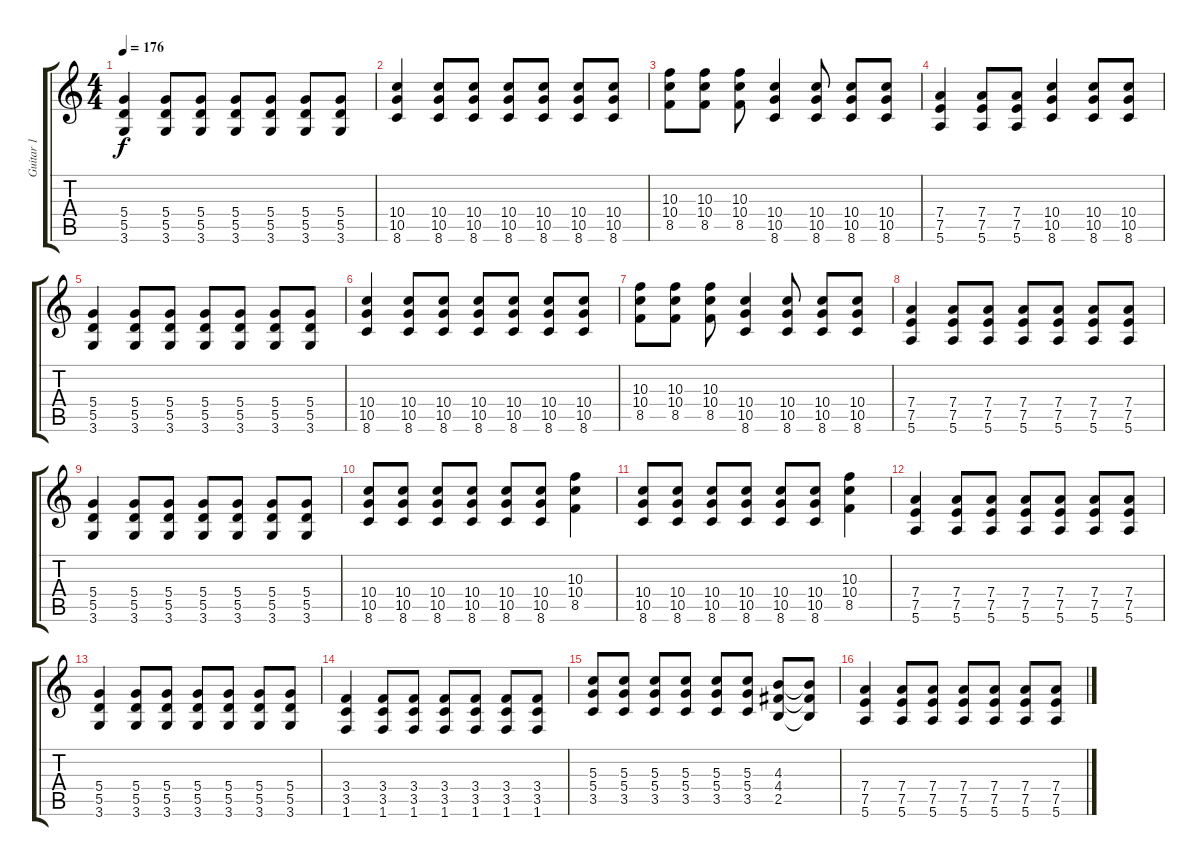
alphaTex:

\track ("Guitar 1" "Guitar 1") {instrument distortionguitar}
\staff {score tabs}
\tuning (E4 B3 G3 D3 A2 E2) {hide}
\ts (4 4)
\tempo 176
\clef g2
\ks c
(5.4 5.5 3.6).4{dy f} (5.4 5.5 3.6).8 (5.4 5.5 3.6).8 (5.4 5.5 3.6).8 (5.4 5.5 3.6).8 (5.4 5.5 3.6).8 (5.4 5.5 3.6).8 |
(10.4 10.5 8.6).4 (10.4 10.5 8.6).8 (10.4 10.5 8.6).8 (10.4 10.5 8.6).8 (10.4 10.5 8.6).8 (10.4 10.5 8.6).8 (10.4 10.5 8.6).8 |
(10.3 10.4 8.5).8 (10.3 10.4 8.5).8 (10.3 10.4 8.5).8 (10.4 10.5 8.6).4 (10.4 10.5 8.6).8 (10.4 10.5 8.6).8 (10.4 10.5 8.6).8 |
(7.4 7.5 5.6).4 (7.4 7.5 5.6).8 (7.4 7.5 5.6).8 (10.4 10.5 8.6).4 (10.4 10.5 8.6).8 (10.4 10.5 8.6).8 |
(5.4 5.5 3.6).4 (5.4 5.5 3.6).8 (5.4 5.5 3.6).8 (5.4 5.5 3.6).8 (5.4 5.5 3.6).8 (5.4 5.5 3.6).8 (5.4 5.5 3.6).8 |
(10.4 10.5 8.6).4 (10.4 10.5 8.6).8 (10.4 10.5 8.6).8 (10.4 10.5 8.6).8 (10.4 10.5 8.6).8 (10.4 10.5 8.6).8 (10.4 10.5 8.6).8 |
(10.3 10.4 8.5).8 (10.3 10.4 8.5).8 (10.3 10.4 8.5).8 (10.4 10.5 8.6).4 (10.4 10.5 8.6).8 (10.4 10.5 8.6).8 (10.4 10.5 8.6).8 |
(7.4 7.5 5.6).4 (7.4 7.5 5.6).8 (7.4 7.5 5.6).8 (7.4 7.5 5.6).8 (7.4 7.5 5.6).8 (7.4 7.5 5.6).8 (7.4 7.5 5.6).8 |
(5.4 5.5 3.6).4 (5.4 5.5 3.6).8 (5.4 5.5 3.6).8 (5.4 5.5 3.6).8 (5.4 5.5 3.6).8 (5.4 5.5 3.6).8 (5.4 5.5 3.6).8 |
(10.4 10.5 8.6).8 (10.4 10.5 8.6).8 (10.4 10.5 8.6).8 (10.4 10.5 8.6).8 (10.4 10.5 8.6).8 (10.4 10.5 8.6).8 (10.3 10.4 8.5).4 |
(10.4 10.5 8.6).8 (10.4 10.5 8.6).8 (10.4 10.5 8.6).8 (10.4 10.5 8.6).8 (10.4 10.5 8.6).8 (10.4 10.5 8.6).8 (10.3 10.4 8.5).4 |
(7.4 7.5 5.6).4 (7.4 7.5 5.6).8 (7.4 7.5 5.6).8 (7.4 7.5 5.6).8 (7.4 7.5 5.6).8 (7.4 7.5 5.6).8 (7.4 7.5 5.6).8 |
(5.4 5.5 3.6).4 (5.4 5.5 3.6).8 (5.4 5.5 3.6).8 (5.4 5.5 3.6).8 (5.4 5.5 3.6).8 (5.4 5.5 3.6).8 (5.4 5.5 3.6).8 |
(3.4 3.5 1.6).4 (3.4 3.5 1.6).8 (3.4 3.5 1.6).8 (3.4 3.5 1.6).8 (3.4 3.5 1.6).8 (3.4 3.5 1.6).8 (3.4 3.5 1.6).8 |
(5.3 5.4 3.5).8 (5.3 5.4 3.5).8 (5.3 5.4 3.5).8 (5.3 5.4 3.5).8 (5.3 5.4 3.5).8 (5.3 5.4 3.5).8 (4.3 4.4 2.5).8 (4.3{t} 4.4{t} 2.5{t}).8 |
(7.4 7.5 5.6).4 (7.4 7.5 5.6).8 (7.4 7.5 5.6).8 (7.4 7.5 5.6).8 (7.4 7.5 5.6).8 (7.4 7.5 5.6).8 (7.4 7.5 5.6).8
